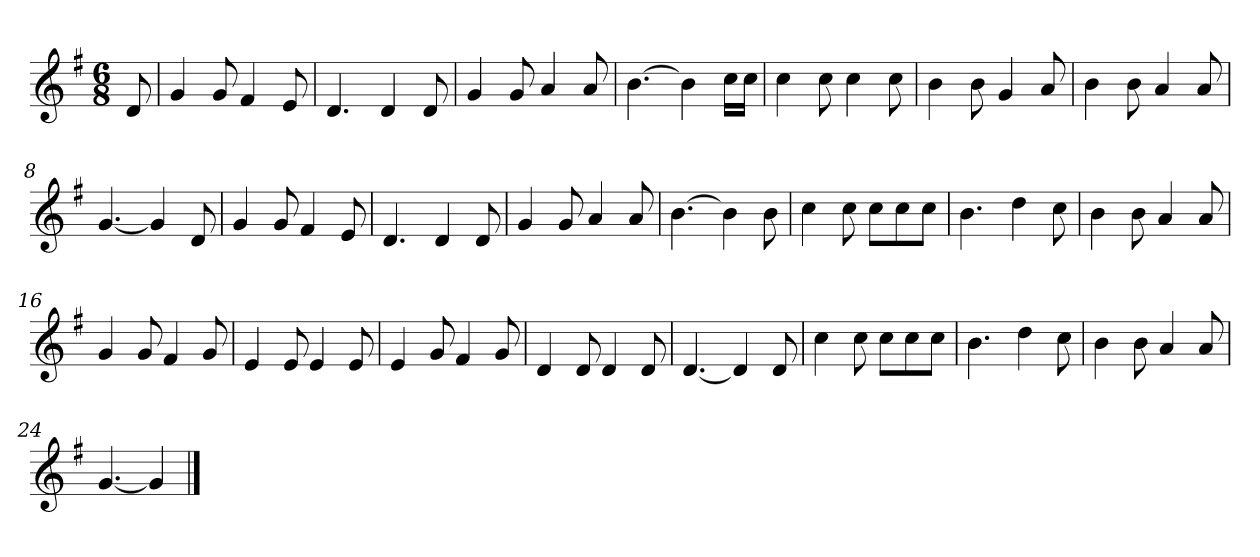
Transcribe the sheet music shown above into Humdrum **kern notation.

**kern
*part1
*staff1
*k[f#]
*M6/8
*MM120
=
8d
=1
4g
8g
4f#
8e
=2
4.d
4d
8d
=3
4g
8g
4a
8a
=4
[4.b
4b]
16ccLL
16ccJJ
=5
4cc
8cc
4cc
8cc
=6
4b
8b
4g
8a
=7
4b
8b
4a
8a
=8
[4.g
4g]
8d
=9
4g
8g
4f#
8e
=10
4.d
4d
8d
=11
4g
8g
4a
8a
=12
[4.b
4b]
8b
=13
4cc
8cc
8ccL
8cc
8ccJ
=14
4.b
4dd
8cc
=15
4b
8b
4a
8a
=16
4g
8g
4f#
8g
=17
4e
8e
4e
8e
=18
4e
8g
4f#
8g
=19
4d
8d
4d
8d
=20
[4.d
4d]
8d
=21
4cc
8cc
8ccL
8cc
8ccJ
=22
4.b
4dd
8cc
=23
4b
8b
4a
8a
=24
[4.g
4g]
==
*-
